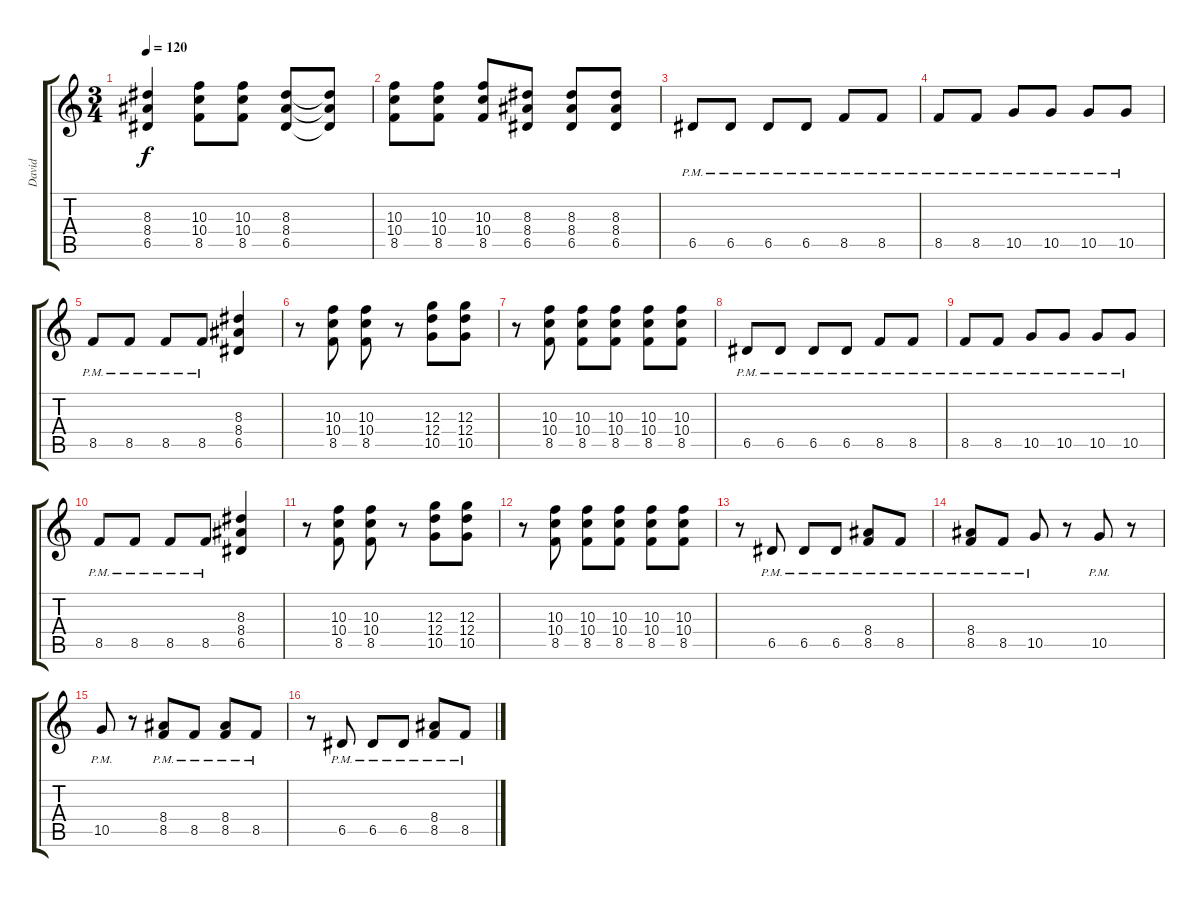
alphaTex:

\track ("David" "David") {instrument electricguitarclean}
\staff {score tabs}
\tuning (E4 B3 G3 D3 A2 E2) {hide}
\ts (3 4)
\tempo 120
\clef g2
\ks c
(8.3 8.4 6.5).4{dy f} (10.3 10.4 8.5).8 (10.3 10.4 8.5).8 (8.3 8.4 6.5).8 (8.3{t} 8.4{t} 6.5{t}).8 |
(10.3 10.4 8.5).8 (10.3 10.4 8.5).8 (10.3 10.4 8.5).8 (8.3 8.4 6.5).8 (8.3 8.4 6.5).8 (8.3 8.4 6.5).8 |
6.5{pm}.8 6.5{pm}.8 6.5{pm}.8 6.5{pm}.8 8.5{pm}.8 8.5{pm}.8 |
8.5{pm}.8 8.5{pm}.8 10.5{pm}.8 10.5{pm}.8 10.5{pm}.8 10.5{pm}.8 |
8.5{pm}.8 8.5{pm}.8 8.5{pm}.8 8.5{pm}.8 (8.3 8.4 6.5).4 |
r.8 (10.3 10.4 8.5).8 (10.3 10.4 8.5).8 r.8 (12.3 12.4 10.5).8 (12.3 12.4 10.5).8 |
r.8 (10.3 10.4 8.5).8 (10.3 10.4 8.5).8 (10.3 10.4 8.5).8 (10.3 10.4 8.5).8 (10.3 10.4 8.5).8 |
6.5{pm}.8 6.5{pm}.8 6.5{pm}.8 6.5{pm}.8 8.5{pm}.8 8.5{pm}.8 |
8.5{pm}.8 8.5{pm}.8 10.5{pm}.8 10.5{pm}.8 10.5{pm}.8 10.5{pm}.8 |
8.5{pm}.8 8.5{pm}.8 8.5{pm}.8 8.5{pm}.8 (8.3 8.4 6.5).4 |
r.8 (10.3 10.4 8.5).8 (10.3 10.4 8.5).8 r.8 (12.3 12.4 10.5).8 (12.3 12.4 10.5).8 |
r.8 (10.3 10.4 8.5).8 (10.3 10.4 8.5).8 (10.3 10.4 8.5).8 (10.3 10.4 8.5).8 (10.3 10.4 8.5).8 |
r.8 6.5{pm}.8 6.5{pm}.8 6.5{pm}.8 (8.4 8.5{pm}).8 8.5{pm}.8 |
(8.4 8.5{pm}).8 8.5{pm}.8 10.5{pm}.8 r.8 10.5{pm}.8 r.8 |
10.5{pm}.8 r.8 (8.4 8.5{pm}).8 8.5{pm}.8 (8.4 8.5{pm}).8 8.5{pm}.8 |
r.8 6.5{pm}.8 6.5{pm}.8 6.5{pm}.8 (8.4 8.5{pm}).8 8.5{pm}.8
